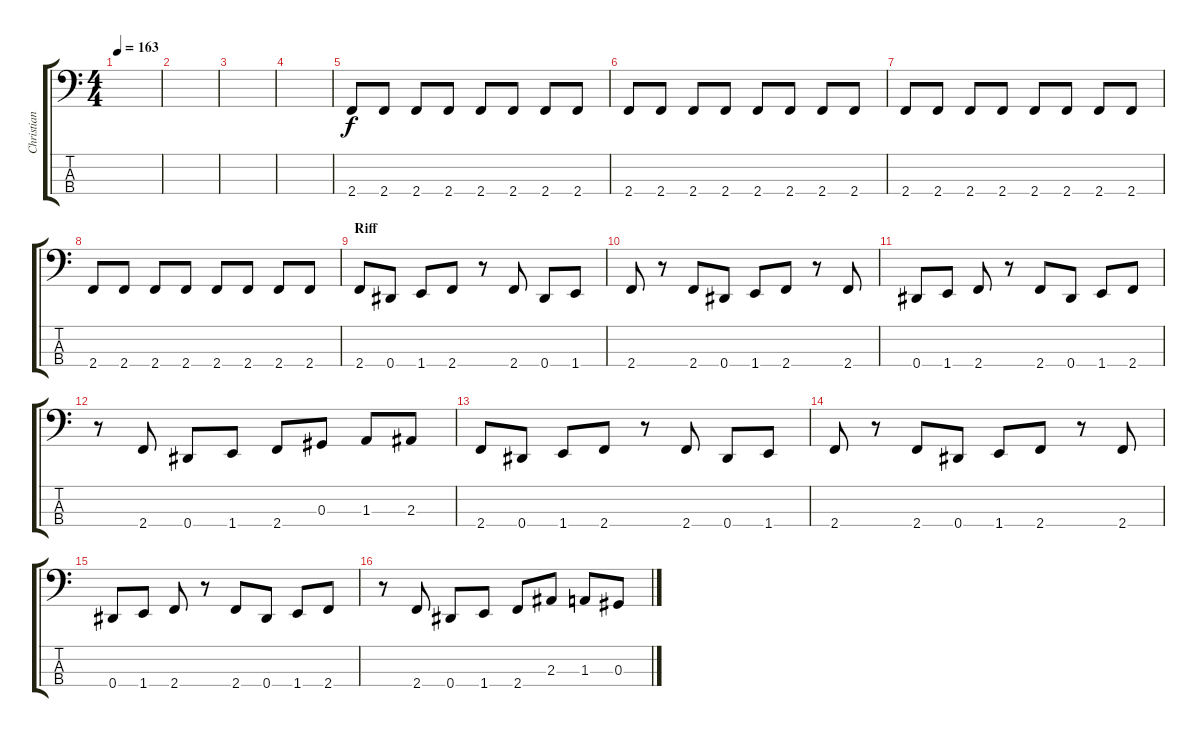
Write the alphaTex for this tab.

\track ("Christian Grönlund" "Christian ") {instrument electricbasspick}
\staff {score tabs}
\tuning (Gb2 Db2 Ab1 Eb1) {hide}
\ts (4 4)
\tempo 163
\clef f4
\ks c
|
|
|
|
2.4.8 2.4.8 2.4.8 2.4.8 2.4.8 2.4.8 2.4.8 2.4.8 |
2.4.8 2.4.8 2.4.8 2.4.8 2.4.8 2.4.8 2.4.8 2.4.8 |
2.4.8 2.4.8 2.4.8 2.4.8 2.4.8 2.4.8 2.4.8 2.4.8 |
2.4.8 2.4.8 2.4.8 2.4.8 2.4.8 2.4.8 2.4.8 2.4.8 |
\section ("" "Riff")
2.4.8{dy f} 0.4.8 1.4.8 2.4.8 r.8 2.4.8 0.4.8 1.4.8 |
2.4.8 r.8 2.4.8 0.4.8 1.4.8 2.4.8 r.8 2.4.8 |
0.4.8 1.4.8 2.4.8 r.8 2.4.8 0.4.8 1.4.8 2.4.8 |
r.8 2.4.8 0.4.8 1.4.8 2.4.8 0.3.8 1.3.8 2.3.8 |
2.4.8 0.4.8 1.4.8 2.4.8 r.8 2.4.8 0.4.8 1.4.8 |
2.4.8 r.8 2.4.8 0.4.8 1.4.8 2.4.8 r.8 2.4.8 |
0.4.8 1.4.8 2.4.8 r.8 2.4.8 0.4.8 1.4.8 2.4.8 |
r.8 2.4.8 0.4.8 1.4.8 2.4.8 2.3.8 1.3.8 0.3.8
